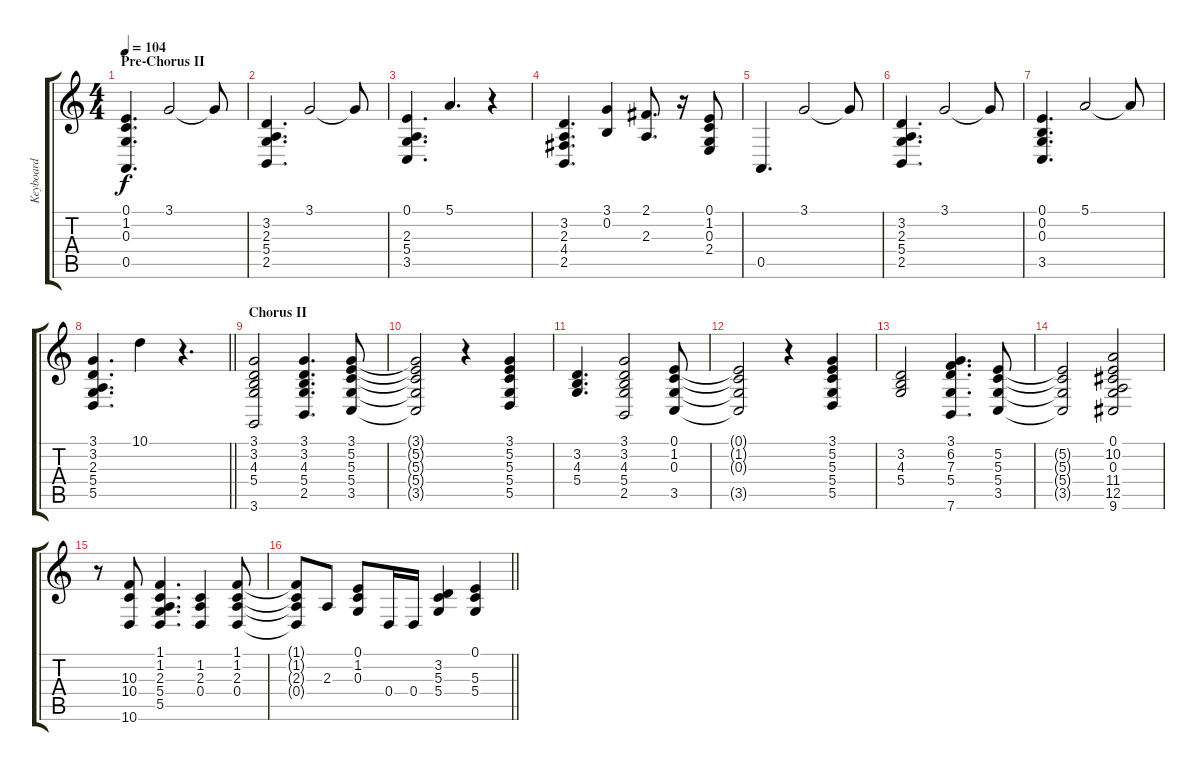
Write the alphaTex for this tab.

\track ("Keyboard" "Keyboard") {instrument brightacousticpiano}
\staff {score tabs}
\tuning (E4 B3 G3 D3 A2 E2) {hide}
\ts (4 4)
\section ("" "Pre-Chorus II")
\tempo 104
\clef g2
\ks c
(0.1 1.2 0.3 0.5).4{d dy f} 3.1.2 3.1{t}.8 |
(3.2 2.3 5.4 2.5).4{d} 3.1.2 3.1{t}.8 |
(0.1 2.3 5.4 3.5).4{d} 5.1.4{d} r.4 |
(3.2 2.3 4.4 2.5).4{d} (3.1 0.2).4 (2.1 2.3).8{d} r.16 (0.1 1.2 0.3 2.4).8 |
0.5.4{d} 3.1.2 3.1{t}.8 |
(3.2 2.3 5.4 2.5).4{d} 3.1.2 3.1{t}.8 |
(0.1 0.2 0.3 3.5).4{d} 5.1.2 5.1{t}.8 |
\barLineRight lightlight
(3.1 3.2 2.3 5.4 5.5).4{d} 10.1.4 r.4{d} |
\section ("" "Chorus II")
(3.1 3.2 4.3 5.4 3.6).2 (3.1 3.2 4.3 5.4 2.5).4{d} (3.1 5.2 5.3 5.4 3.5).8 |
(3.1{t} 5.2{t} 5.3{t} 5.4{t} 3.5{t}).2 r.4 (3.1 5.2 5.3 5.4 5.5).4 |
(3.2 4.3 5.4).4{d} (3.1 3.2 4.3 5.4 2.5).2 (0.1 1.2 0.3 3.5).8 |
(0.1{t} 1.2{t} 0.3{t} 3.5{t}).2 r.4 (3.1 5.2 5.3 5.4 5.5).4 |
(3.2 4.3 5.4).2 (3.1 6.2 7.3 5.4 7.6).4{d} (5.2 5.3 5.4 3.5).8 |
(5.2{t} 5.3{t} 5.4{t} 3.5{t}).2 (0.1 10.2 0.3 11.4 12.5 9.6).2 |
r.8 (10.3 10.4 10.6).8 (1.1 1.2 2.3 5.4 5.5).4{d} (1.2 2.3 0.4).4 (1.1 1.2 2.3 0.4).8 |
\barLineRight lightlight
(1.1{t} 1.2{t} 2.3{t} 0.4{t}).8 2.3.8 (0.1 1.2 0.3).8 0.4.16 0.4.16 (3.2 5.3 5.4).4 (0.1 5.3 5.4).4
